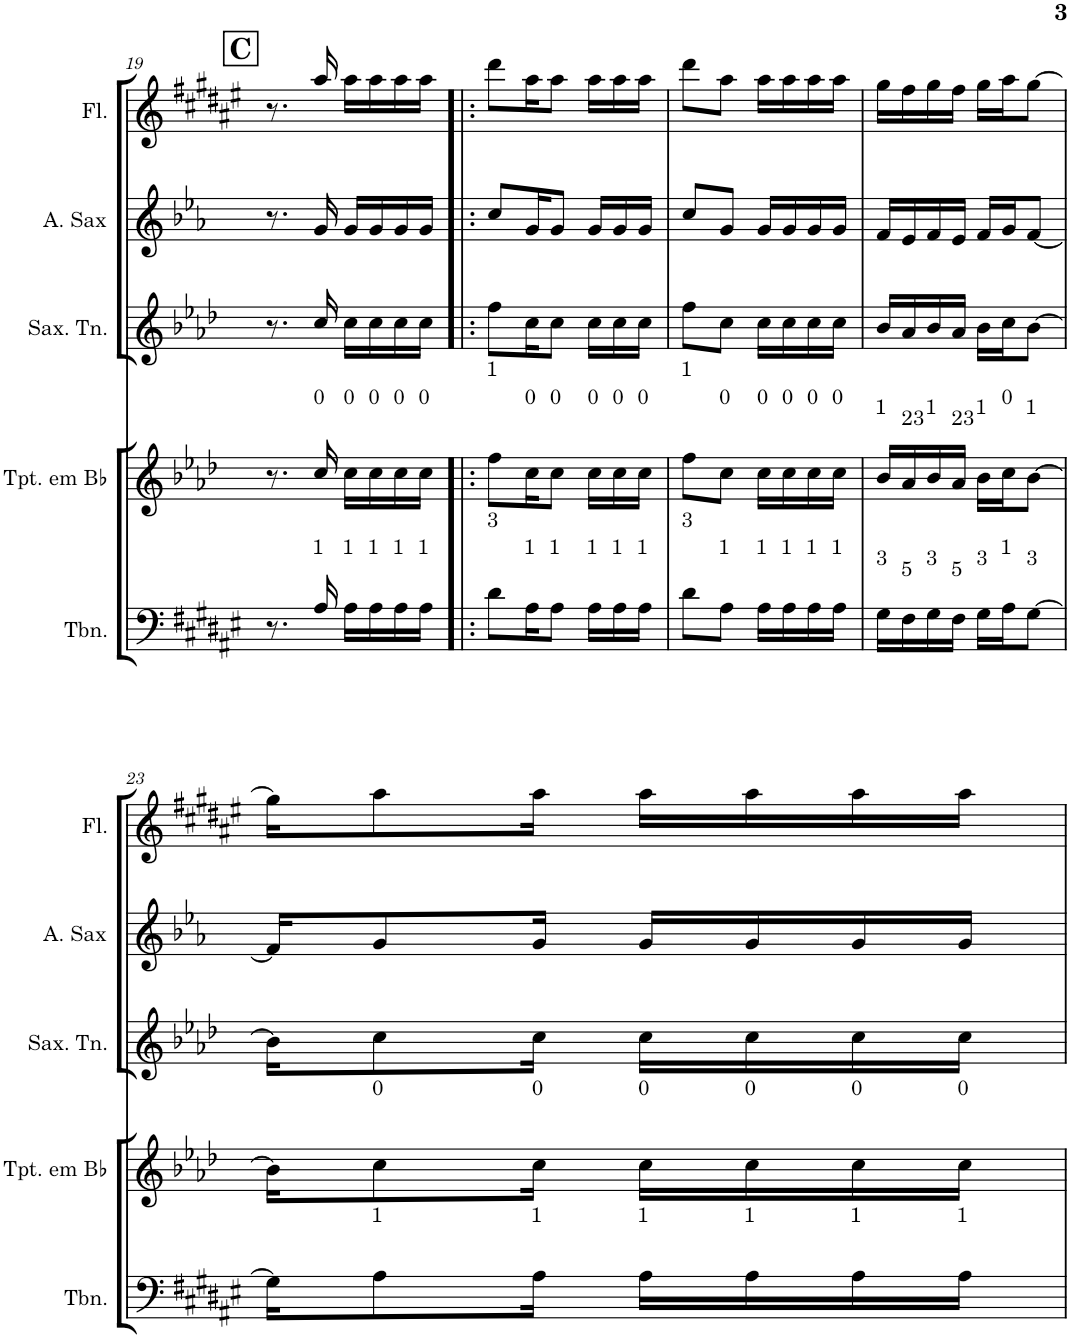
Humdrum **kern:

**kern	**kern	**kern	**kern	**kern
*part5	*part4	*part3	*part2	*part1
*staff5	*staff4	*staff3	*staff2	*staff1
*I"Trombone	*I"Trompete em Bb	*I"Saxofone Tenor	*I"Saxofone Alto	*I"Flauta Transversal
*I'Tbn.	*I'Tpt. em Bb	*I'Sax. Tn.	*	*I'Fl.
!!LO:PB:g=z
*clefF4	*clefG2	*clefG2	*clefG2	*clefG2
*	*Trd1c2	*Trd8c14	*Trd5c9	*
*k[f#c#g#d#a#e#]	*k[b-e-a-d-]	*k[b-e-a-d-]	*k[b-e-a-]	*k[f#c#g#d#a#e#]
*M2/4	*M2/4	*M2/4	*M2/4	*M2/4
!!LO:REH:place=s1:a:B:cj:fs=14:t=C
=19	=19	=19	=19	=19
8.r	8.r	8.r	8.r	8.r
!	!LO:TX:a:t=0	!	!	!
!LO:TX:a:t=1	!	!	!	!
16A#/	16cc/	16cc/	16g/	16aa#/
!	!LO:TX:a:t=0	!	!	!
!LO:TX:a:t=1	!	!	!	!
16A#\LL	16cc\LL	16cc\LL	16g/LL	16aa#\LL
!	!LO:TX:a:t=0	!	!	!
!LO:TX:a:t=1	!	!	!	!
16A#\	16cc\	16cc\	16g/	16aa#\
!	!LO:TX:a:t=0	!	!	!
!LO:TX:a:t=1	!	!	!	!
16A#\	16cc\	16cc\	16g/	16aa#\
!	!LO:TX:a:t=0	!	!	!
!LO:TX:a:t=1	!	!	!	!
16A#\JJ	16cc\JJ	16cc\JJ	16g/JJ	16aa#\JJ
=20!|:	=20!|:	=20!|:	=20!|:	=20!|:
!	!LO:TX:a:t=1	!	!	!
!LO:TX:a:t=3	!	!	!	!
8d#\L	8ff\L	8ff\L	8cc/L	8ddd#\L
!	!LO:TX:a:t=0	!	!	!
!LO:TX:a:t=1	!	!	!	!
16A#\K	16cc\K	16cc\K	16g/K	16aa#\K
!	!LO:TX:a:t=0	!	!	!
!LO:TX:a:t=1	!	!	!	!
8A#\J	8cc\J	8cc\J	8g/J	8aa#\J
!	!LO:TX:a:t=0	!	!	!
!LO:TX:a:t=1	!	!	!	!
16A#\LL	16cc\LL	16cc\LL	16g/LL	16aa#\LL
!	!LO:TX:a:t=0	!	!	!
!LO:TX:a:t=1	!	!	!	!
16A#\	16cc\	16cc\	16g/	16aa#\
!	!LO:TX:a:t=0	!	!	!
!LO:TX:a:t=1	!	!	!	!
16A#\JJ	16cc\JJ	16cc\JJ	16g/JJ	16aa#\JJ
=21	=21	=21	=21	=21
!	!LO:TX:a:t=1	!	!	!
!LO:TX:a:t=3	!	!	!	!
8d#\L	8ff\L	8ff\L	8cc/L	8ddd#\L
!	!LO:TX:a:t=0	!	!	!
!LO:TX:a:t=1	!	!	!	!
8A#\J	8cc\J	8cc\J	8g/J	8aa#\J
!	!LO:TX:a:t=0	!	!	!
!LO:TX:a:t=1	!	!	!	!
16A#\LL	16cc\LL	16cc\LL	16g/LL	16aa#\LL
!	!LO:TX:a:t=0	!	!	!
!LO:TX:a:t=1	!	!	!	!
16A#\	16cc\	16cc\	16g/	16aa#\
!	!LO:TX:a:t=0	!	!	!
!LO:TX:a:t=1	!	!	!	!
16A#\	16cc\	16cc\	16g/	16aa#\
!	!LO:TX:a:t=0	!	!	!
!LO:TX:a:t=1	!	!	!	!
16A#\JJ	16cc\JJ	16cc\JJ	16g/JJ	16aa#\JJ
=22	=22	=22	=22	=22
!	!LO:TX:a:t=1	!	!	!
!LO:TX:a:t=3	!	!	!	!
16G#\LL	16b-/LL	16b-/LL	16f/LL	16gg#\LL
!	!LO:TX:a:t=23	!	!	!
!LO:TX:a:t=5	!	!	!	!
16F#\	16a-/	16a-/	16e-/	16ff#\
!	!LO:TX:a:t=1	!	!	!
!LO:TX:a:t=3	!	!	!	!
16G#\	16b-/	16b-/	16f/	16gg#\
!	!LO:TX:a:t=23	!	!	!
!LO:TX:a:t=5	!	!	!	!
16F#\JJ	16a-/JJ	16a-/JJ	16e-/JJ	16ff#\JJ
!	!LO:TX:a:t=1	!	!	!
!LO:TX:a:t=3	!	!	!	!
16G#\LL	16b-\LL	16b-\LL	16f/LL	16gg#\LL
!	!LO:TX:a:t=0	!	!	!
!LO:TX:a:t=1	!	!	!	!
16A#\J	16cc\J	16cc\J	16g/J	16aa#\J
!	!LO:TX:a:t=1	!	!	!
!LO:TX:a:t=3	!	!	!	!
[8G#\J	[8b-\J	[8b-\J	[8f/J	[8gg#\J
!!LO:LB:g=z
=23	=23	=23	=23	=23
16G#\KL]	16b-\KL]	16b-\KL]	16f/KL]	16gg#\KL]
!	!LO:TX:a:t=0	!	!	!
!LO:TX:a:t=1	!	!	!	!
8A#\	8cc\	8cc\	8g/	8aa#\
!	!LO:TX:a:t=0	!	!	!
!LO:TX:a:t=1	!	!	!	!
16A#\Jk	16cc\Jk	16cc\Jk	16g/Jk	16aa#\Jk
!	!LO:TX:a:t=0	!	!	!
!LO:TX:a:t=1	!	!	!	!
16A#\LL	16cc\LL	16cc\LL	16g/LL	16aa#\LL
!	!LO:TX:a:t=0	!	!	!
!LO:TX:a:t=1	!	!	!	!
16A#\	16cc\	16cc\	16g/	16aa#\
!	!LO:TX:a:t=0	!	!	!
!LO:TX:a:t=1	!	!	!	!
16A#\	16cc\	16cc\	16g/	16aa#\
!	!LO:TX:a:t=0	!	!	!
!LO:TX:a:t=1	!	!	!	!
16A#\JJ	16cc\JJ	16cc\JJ	16g/JJ	16aa#\JJ
=	=	=	=	=
*-	*-	*-	*-	*-
